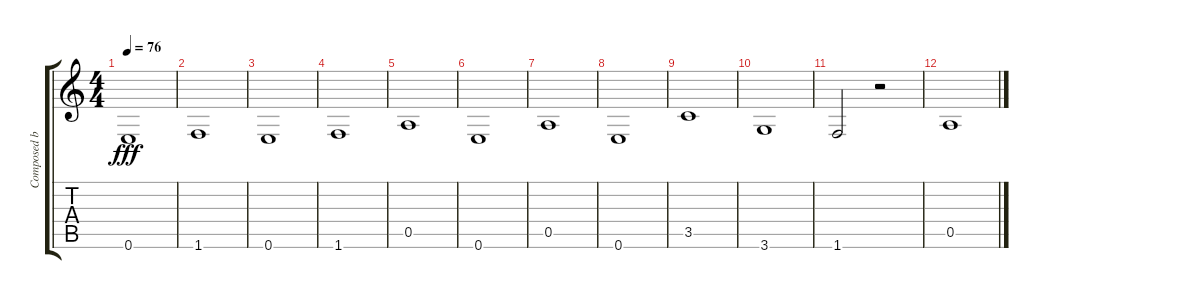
\track ("Composed by" "Composed b") {instrument acousticguitarsteel}
\staff {score tabs}
\tuning (E4 B3 G3 D3 A2 E2) {hide}
\ts (4 4)
\tempo 76
\clef g2
\ks c
0.6.1{dy fff} |
1.6.1 |
0.6.1 |
1.6.1 |
0.5.1 |
0.6.1 |
0.5.1 |
0.6.1 |
3.5.1 |
3.6.1 |
1.6.2 r.2 |
0.5.1{instrument acousticbass}
